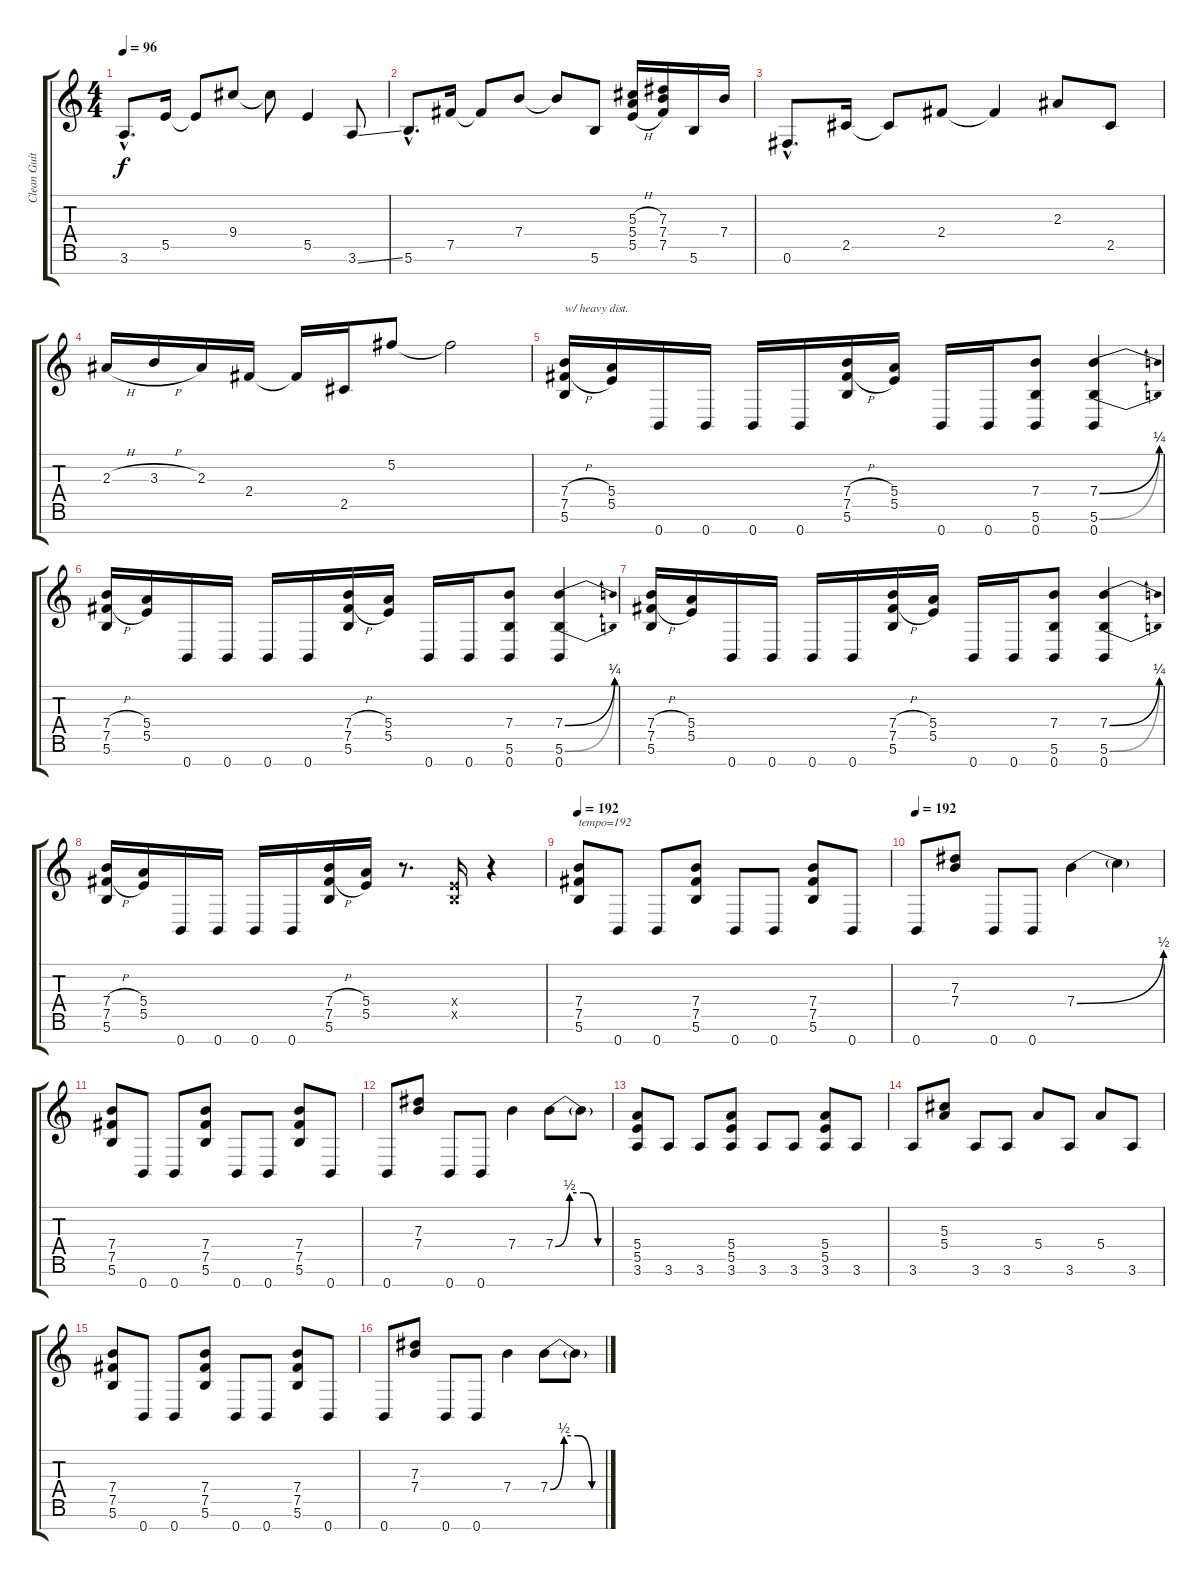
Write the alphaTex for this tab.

\track ("Clean Guitar" "Clean Guit") {instrument electricguitarclean}
\staff {score tabs}
\tuning (Db4 Db4 Ab3 E3 B2 Gb2 B1) {hide}
\ts (4 4)
\tempo 96
\clef g2
\ks c
3.6{hac}.8{d txt " " dy f} 5.5.16 5.5{t}.8 9.4.8 9.4{t}.8 5.5.4 3.6{ss}.8 |
5.6{hac}.8{d} 7.5.16 7.5{t}.8 7.4.8 7.4{t}.8 5.6.8 (5.3{h} 5.4{h} 5.5{h}).16 (7.3 7.4 7.5).16 5.6.16 7.4.16 |
0.6{hac}.8{d} 2.5.16 2.5{t}.8 2.4.8 2.4{t}.4 2.3.8 2.5.8 |
2.3{h}.16 3.3{h}.16 2.3.16 2.4.16 2.4{t}.16 2.5.16 5.2.8 5.2{t}.2 |
(7.4{h} 7.5{h} 5.6).16{txt "w/ heavy dist." volume 16 instrument distortionguitar} (5.4 5.5).16 0.7.16 0.7.16 0.7.16 0.7.16 (7.4{h} 7.5{h} 5.6).16 (5.4 5.5).16 0.7.16 0.7.16 (7.4 5.6 0.7).8 (7.4{be (bend 0 0 60 1)} 5.6{be (bend 0 0 60 1)} 0.7).4 |
(7.4{h} 7.5{h} 5.6).16 (5.4 5.5).16 0.7.16 0.7.16 0.7.16 0.7.16 (7.4{h} 7.5{h} 5.6).16 (5.4 5.5).16 0.7.16 0.7.16 (7.4 5.6 0.7).8 (7.4{be (bend 0 0 60 1)} 5.6{be (bend 0 0 60 1)} 0.7).4 |
(7.4{h} 7.5{h} 5.6).16 (5.4 5.5).16 0.7.16 0.7.16 0.7.16 0.7.16 (7.4{h} 7.5{h} 5.6).16 (5.4 5.5).16 0.7.16 0.7.16 (7.4 5.6 0.7).8 (7.4{be (bend 0 0 60 1)} 5.6{be (bend 0 0 60 1)} 0.7).4 |
(7.4{h} 7.5{h} 5.6).16 (5.4 5.5).16 0.7.16 0.7.16 0.7.16 0.7.16 (7.4{h} 7.5{h} 5.6).16 (5.4 5.5).16 r.8{d} (0.4{x} 0.5{x}).16 r.4 |
\tempo 192
(7.4 7.5 5.6).8{txt "tempo=192" instrument electricguitarclean} 0.7.8 0.7.8 (7.4 7.5 5.6).8 0.7.8 0.7.8 (7.4 7.5 5.6).8 0.7.8 |
\tempo 192
0.7.8 (7.3 7.4).8 0.7.8 0.7.8 7.4{be (bend 0 0 60 2)}.4 7.4{t}.4 |
(7.4 7.5 5.6).8 0.7.8 0.7.8 (7.4 7.5 5.6).8 0.7.8 0.7.8 (7.4 7.5 5.6).8 0.7.8 |
0.7.8 (7.3 7.4).8 0.7.8 0.7.8 7.4.4 7.4{be (custom 0 0 15 2 30 2 45 0 60 0)}.8 7.4{t}.8 |
(5.4 5.5 3.6).8 3.6.8 3.6.8 (5.4 5.5 3.6).8 3.6.8 3.6.8 (5.4 5.5 3.6).8 3.6.8 |
3.6.8 (5.3 5.4).8 3.6.8 3.6.8 5.4.8 3.6.8 5.4.8 3.6.8 |
(7.4 7.5 5.6).8 0.7.8 0.7.8 (7.4 7.5 5.6).8 0.7.8 0.7.8 (7.4 7.5 5.6).8 0.7.8 |
0.7.8 (7.3 7.4).8 0.7.8 0.7.8 7.4.4 7.4{be (custom 0 0 15 2 30 2 45 0 60 0)}.8 7.4{t}.8
